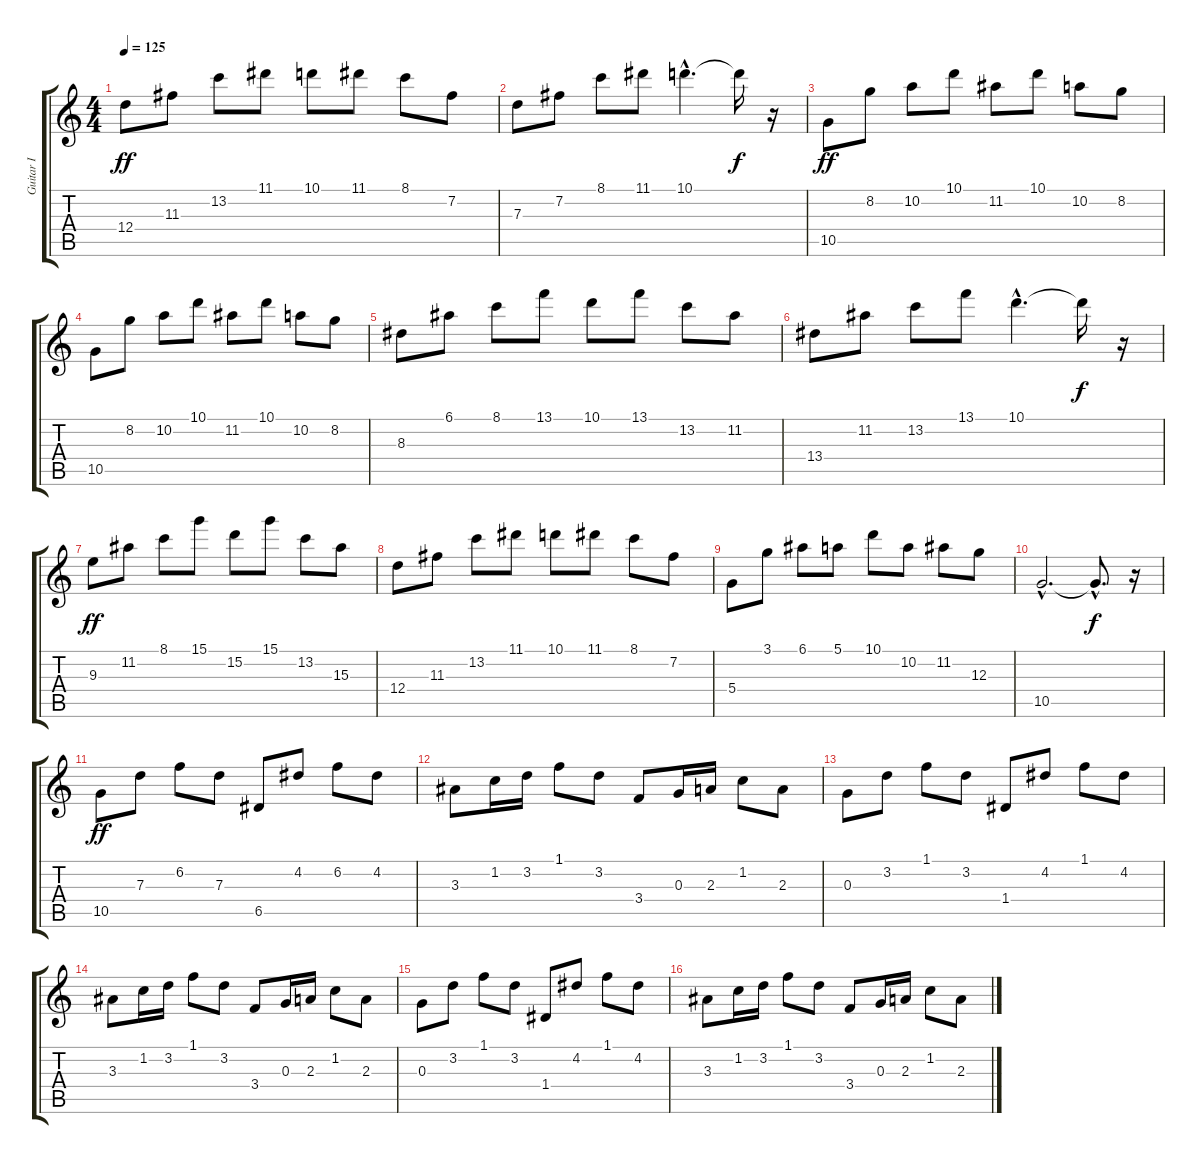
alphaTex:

\track ("Guitar I" "Guitar I") {instrument electricguitarclean}
\staff {score tabs}
\tuning (E4 B3 G3 D3 A2 E2) {hide}
\ts (4 4)
\tempo 125
\clef g2
\ks c
12.4.8{dy ff} 11.3.8 13.2.8 11.1.8 10.1.8 11.1.8 8.1.8 7.2.8 |
7.3.8 7.2.8 8.1.8 11.1.8 10.1{hac}.4{d} 10.1{t}.16{dy f} r.16 |
10.5.8{dy ff} 8.2.8 10.2.8 10.1.8 11.2.8 10.1.8 10.2.8 8.2.8 |
10.5.8 8.2.8 10.2.8 10.1.8 11.2.8 10.1.8 10.2.8 8.2.8 |
8.3.8 6.1.8 8.1.8 13.1.8 10.1.8 13.1.8 13.2.8 11.2.8 |
13.4.8 11.2.8 13.2.8 13.1.8 10.1{hac}.4{d} 10.1{t}.16{dy f} r.16 |
9.3.8{dy ff} 11.2.8 8.1.8 15.1.8 15.2.8 15.1.8 13.2.8 15.3.8 |
12.4.8 11.3.8 13.2.8 11.1.8 10.1.8 11.1.8 8.1.8 7.2.8 |
5.4.8 3.1.8 6.1.8 5.1.8 10.1.8 10.2.8 11.2.8 12.3.8 |
10.5{hac}.2{d} 10.5{hac t}.8{d dy f} r.16 |
10.5.8{dy ff} 7.3.8 6.2.8 7.3.8 6.5.8 4.2.8 6.2.8 4.2.8 |
3.3.8 1.2.16 3.2.16 1.1.8 3.2.8 3.4.8 0.3.16 2.3.16 1.2.8 2.3.8 |
0.3.8 3.2.8 1.1.8 3.2.8 1.4.8 4.2.8 1.1.8 4.2.8 |
3.3.8 1.2.16 3.2.16 1.1.8 3.2.8 3.4.8 0.3.16 2.3.16 1.2.8 2.3.8 |
0.3.8 3.2.8 1.1.8 3.2.8 1.4.8 4.2.8 1.1.8 4.2.8 |
3.3.8 1.2.16 3.2.16 1.1.8 3.2.8 3.4.8 0.3.16 2.3.16 1.2.8 2.3.8
